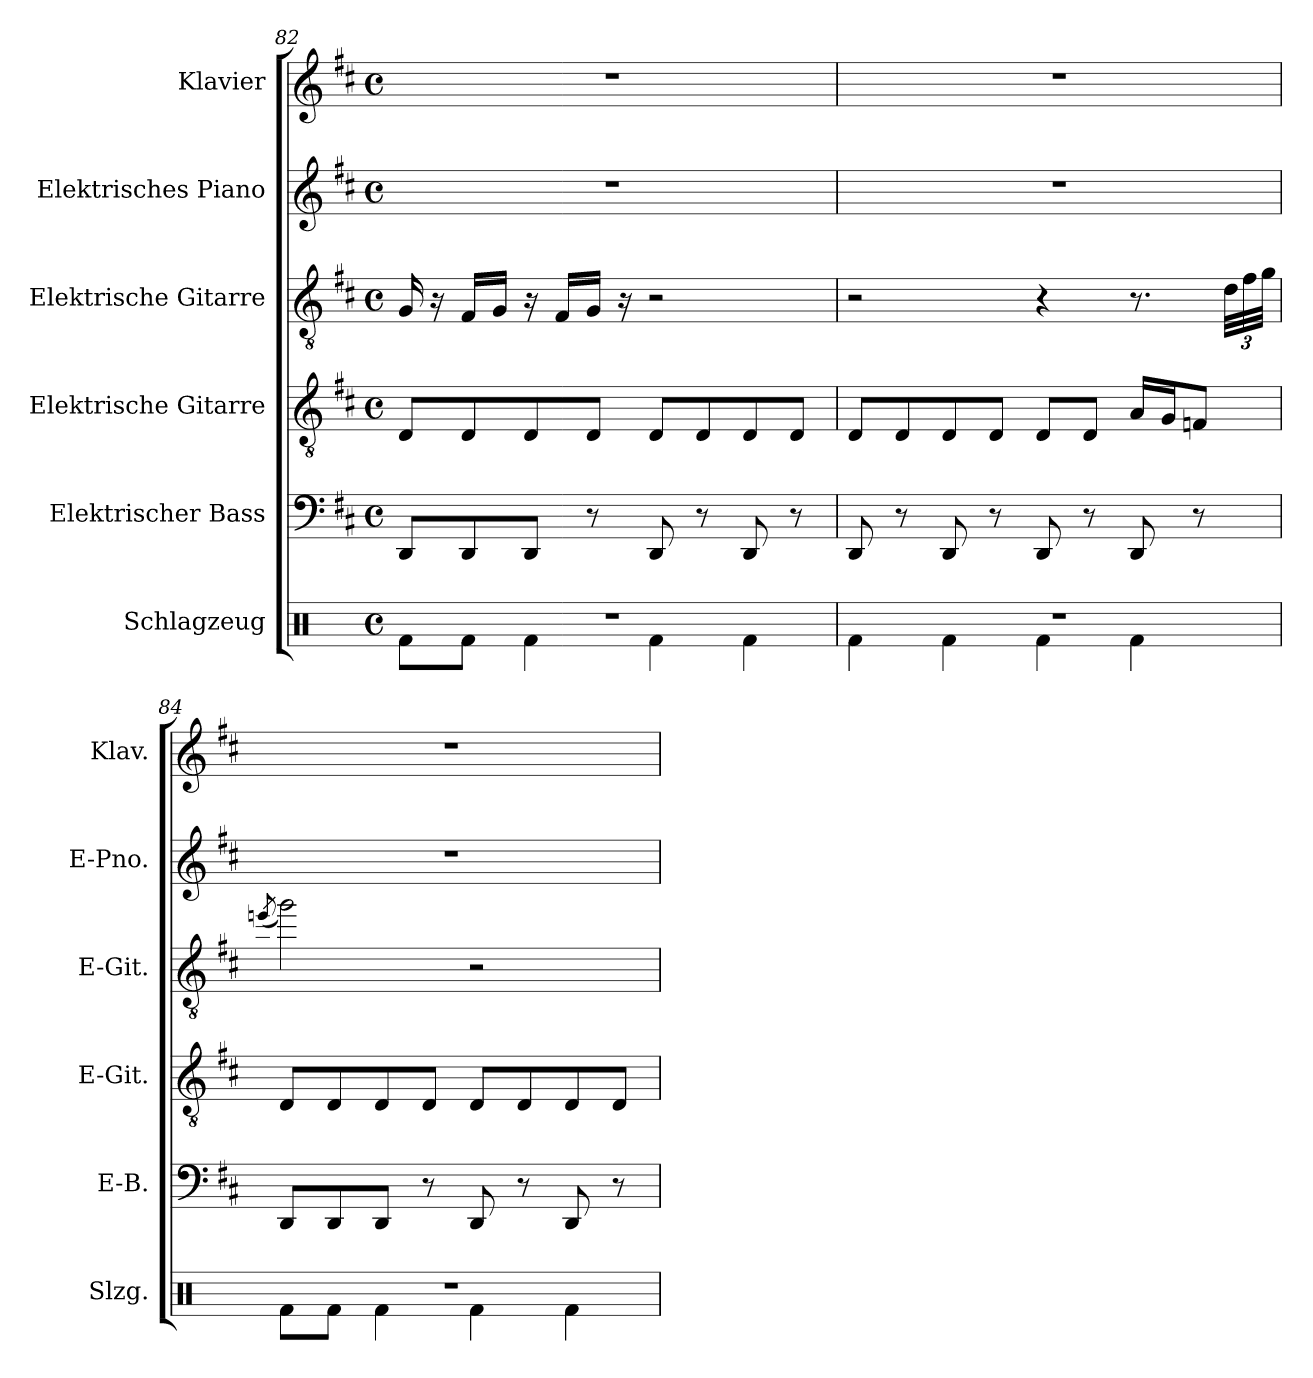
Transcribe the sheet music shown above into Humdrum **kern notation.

**kern	**kern	**kern	**kern	**kern	**kern
*part6	*part5	*part4	*part3	*part2	*part1
*staff6	*staff5	*staff4	*staff3	*staff2	*staff1
*I"Schlagzeug	*I"Elektrischer Bass	*I"Elektrische Gitarre	*I"Elektrische Gitarre	*I"Elektrisches Piano	*I"Klavier
*I'Slzg.	*I'E-B.	*I'E-Git.	*I'E-Git.	*I'E-Pno.	*I'Klav.
*clefX	*clefF4	*clefGv2	*clefGv2	*clefG2	*clefG2
*	*ITrd7c12	*	*	*	*
*k[]	*k[f#c#]	*k[f#c#]	*k[f#c#]	*k[f#c#]	*k[f#c#]
*M4/4	*M4/4	*M4/4	*M4/4	*M4/4	*M4/4
*met(c)	*met(c)	*met(c)	*met(c)	*met(c)	*met(c)
=82	=82	=82	=82	=82	=82
*^	*	*	*	*	*
1r	8Rf\L	8DDD/L	8D/L	16G/	1r	1r
.	.	.	.	16r	.	.
.	8Rf\J	8DDD/	8D/	16F#/LL	.	.
.	.	.	.	16G/JJ	.	.
.	4Rf\	8DDD/J	8D/	16r	.	.
.	.	.	.	16F#/LL	.	.
.	.	8r	8D/J	16G/JJ	.	.
.	.	.	.	16r	.	.
.	4Rf\	8DDD/	8D/L	2r	.	.
.	.	8r	8D/	.	.	.
.	4Rf\	8DDD/	8D/	.	.	.
.	.	8r	8D/J	.	.	.
=83	=83	=83	=83	=83	=83	=83
1r	4Rf\	8DDD/	8D/L	2r	1r	1r
.	.	8r	8D/	.	.	.
.	4Rf\	8DDD/	8D/	.	.	.
.	.	8r	8D/J	.	.	.
.	4Rf\	8DDD/	8D/L	4r	.	.
.	.	8r	8D/J	.	.	.
.	4Rf\	8DDD/	16A/LL	8.r	.	.
.	.	.	16G/J	.	.	.
.	.	8r	8Fn/J	.	.	.
*	*	*	*	*Xbrackettup	*	*
.	.	.	.	48d\LLL	.	.
.	.	.	.	48f#\	.	.
.	.	.	.	48g\JJJ	.	.
!!LO:PB:g=z
=84	=84	=84	=84	=84	=84	=84
.	.	.	.	(8qeen/	.	.
1r	8Rf\L	8DDD/L	8D/L	2gg\)	1r	1r
.	8Rf\J	8DDD/	8D/	.	.	.
.	4Rf\	8DDD/J	8D/	.	.	.
.	.	8r	8D/J	.	.	.
.	4Rf\	8DDD/	8D/L	2r	.	.
.	.	8r	8D/	.	.	.
.	4Rf\	8DDD/	8D/	.	.	.
.	.	8r	8D/J	.	.	.
*v	*v	*	*	*	*	*
=	=	=	=	=	=
*-	*-	*-	*-	*-	*-
